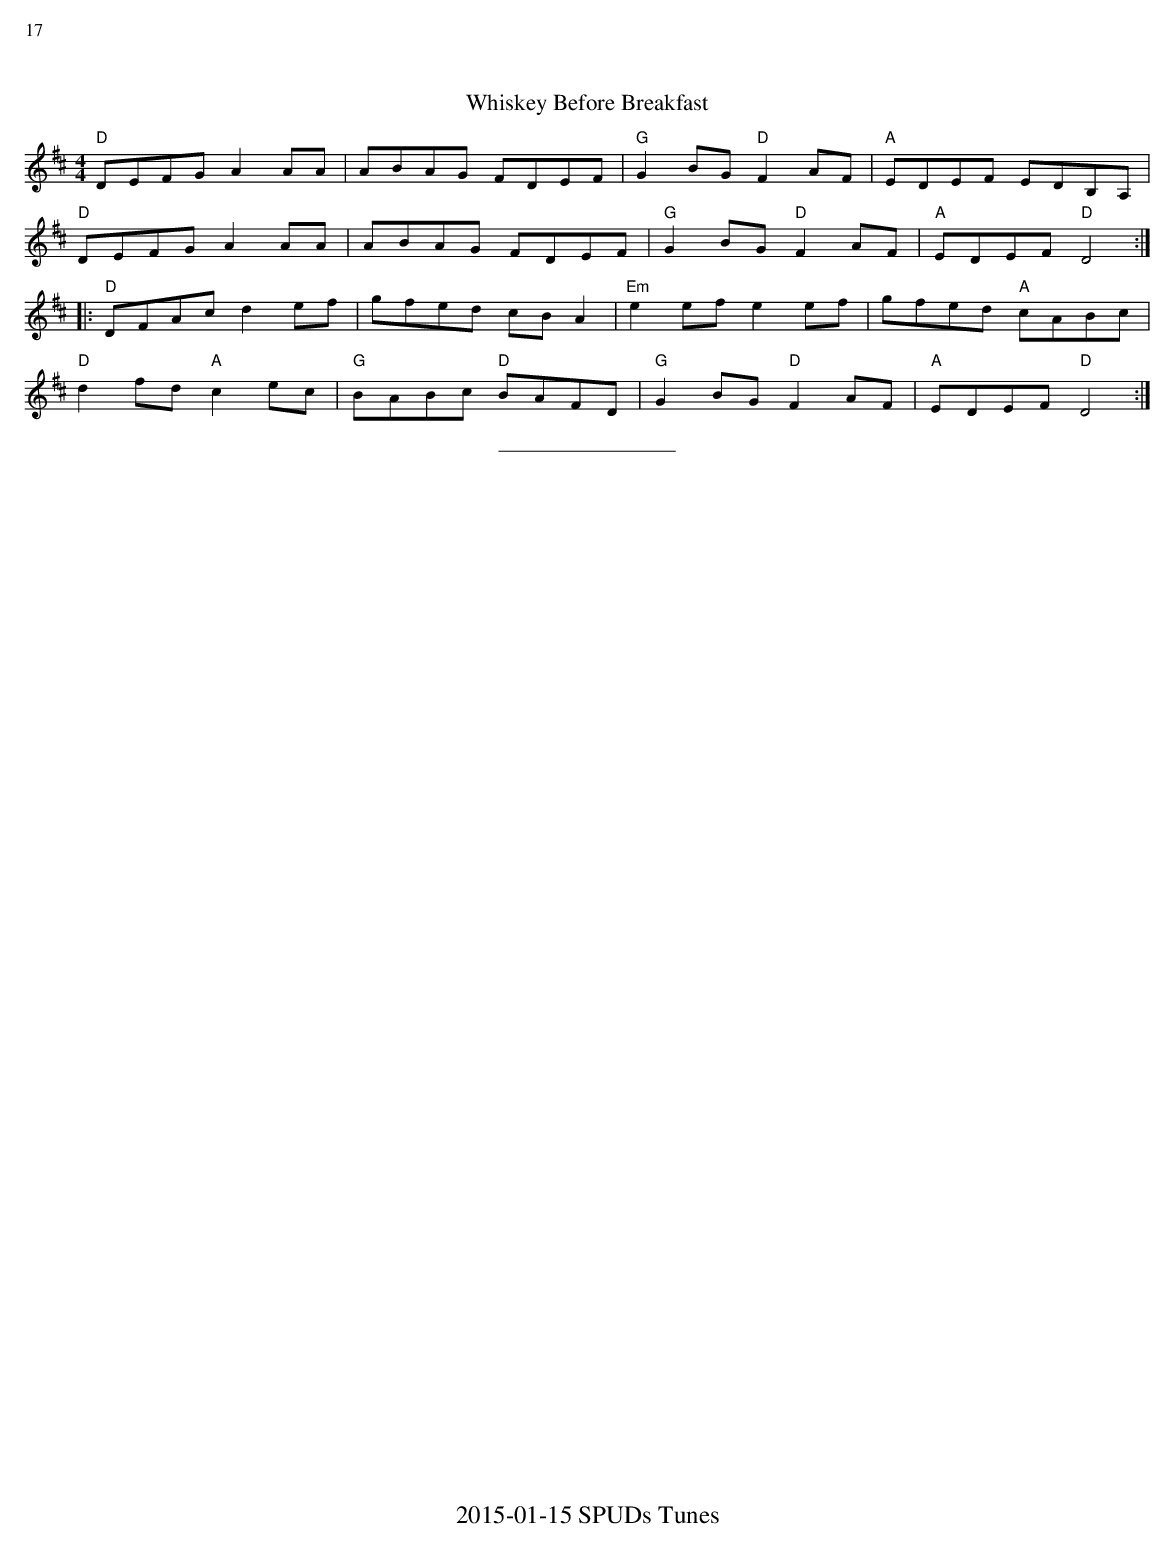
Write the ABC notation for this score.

X:1
%%text 17
T: Whiskey Before Breakfast
M: 4/4
K: D
"D"DEFG A2 AA | ABAG FDEF |"G" G2 BG"D" F2 AF | "A"EDEF EDB,A, |
"D"DEFG A2 AA | ABAG FDEF |"G" G2 BG"D" F2 AF | "A"EDEF "D"D4  :|
|:"D"DFAcd2ef | gfed cBA2 | "Em"e2efe2ef | gfed "A"cABc |
"D"d2 fd "A"c2 ec | "G"BABc "D"BAFD |"G" G2 BG "D"F2 AF | "A"EDEF "D"D4 :|
